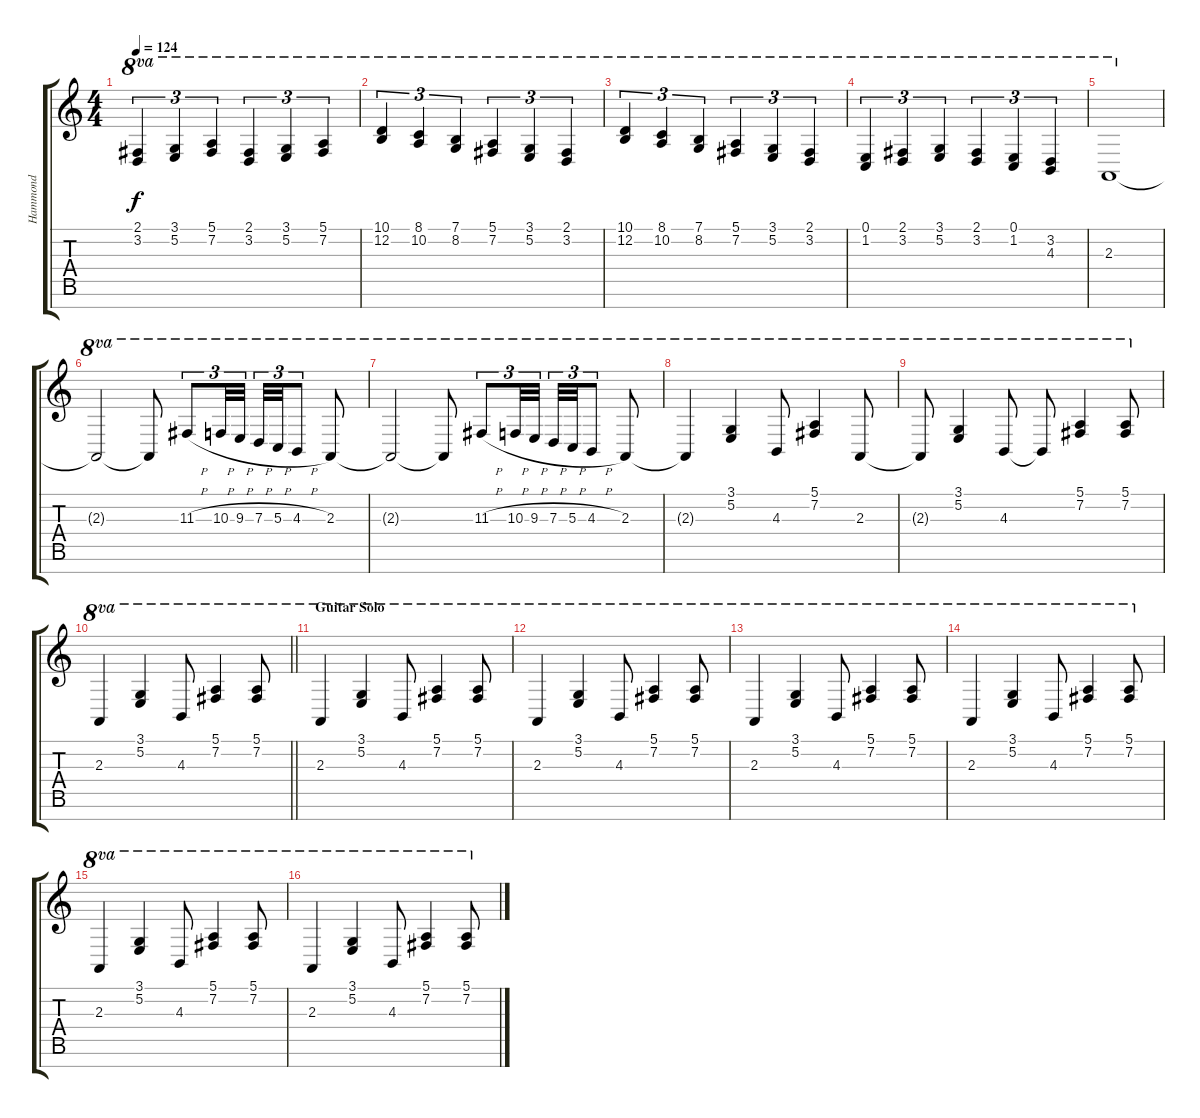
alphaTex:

\track ("Hammond" "Hammond") {instrument drawbarorgan}
\staff {score tabs}
\tuning (E4 B3 G3 D3 A2 E2 B1) {hide}
\ts (4 4)
\tempo 124
\clef g2
\ks c
(2.1 3.2).4{tu (3 2) ot 8va dy f} (3.1 5.2).4{tu (3 2) ot 8va} (5.1 7.2).4{tu (3 2) ot 8va} (2.1 3.2).4{tu (3 2) ot 8va} (3.1 5.2).4{tu (3 2) ot 8va} (5.1 7.2).4{tu (3 2) ot 8va} |
(10.1 12.2).4{tu (3 2) ot 8va} (8.1 10.2).4{tu (3 2) ot 8va} (7.1 8.2).4{tu (3 2) ot 8va} (5.1 7.2).4{tu (3 2) ot 8va} (3.1 5.2).4{tu (3 2) ot 8va} (2.1 3.2).4{tu (3 2) ot 8va} |
(10.1 12.2).4{tu (3 2) ot 8va} (8.1 10.2).4{tu (3 2) ot 8va} (7.1 8.2).4{tu (3 2) ot 8va} (5.1 7.2).4{tu (3 2) ot 8va} (3.1 5.2).4{tu (3 2) ot 8va} (2.1 3.2).4{tu (3 2) ot 8va} |
(0.1 1.2).4{tu (3 2) ot 8va} (2.1 3.2).4{tu (3 2) ot 8va} (3.1 5.2).4{tu (3 2) ot 8va} (2.1 3.2).4{tu (3 2) ot 8va} (0.1 1.2).4{tu (3 2) ot 8va} (3.2 4.3).4{tu (3 2) ot 8va} |
2.3.1{ot 8va} |
2.3{t}.2{ot 8va} 2.3{t}.8{ot 8va} 11.3{h}.8{tu (3 2) ot 8va} 10.3{h}.32{tu (3 2) ot 8va} 9.3{h}.32{tu (3 2) ot 8va} 7.3{h}.32{tu (3 2) ot 8va} 5.3{h}.32{tu (3 2) ot 8va} 4.3{h}.8{tu (3 2) ot 8va} 2.3.8{ot 8va} |
2.3{t}.2{ot 8va} 2.3{t}.8{ot 8va} 11.3{h}.8{tu (3 2) ot 8va} 10.3{h}.32{tu (3 2) ot 8va} 9.3{h}.32{tu (3 2) ot 8va} 7.3{h}.32{tu (3 2) ot 8va} 5.3{h}.32{tu (3 2) ot 8va} 4.3{h}.8{tu (3 2) ot 8va} 2.3.8{ot 8va} |
2.3{t}.4{ot 8va} (3.1 5.2).4{ot 8va} 4.3.8{ot 8va} (5.1 7.2).4{ot 8va} 2.3.8{ot 8va} |
2.3{t}.8{ot 8va} (3.1 5.2).4{ot 8va} 4.3.8{ot 8va} 4.3{t}.8{ot 8va} (5.1 7.2).4{ot 8va} (5.1 7.2).8{ot 8va} |
\barLineRight lightlight
2.3.4{ot 8va} (3.1 5.2).4{ot 8va} 4.3.8{ot 8va} (5.1 7.2).4{ot 8va} (5.1 7.2).8{ot 8va} |
\section ("" "Guitar Solo")
2.3.4{ot 8va} (3.1 5.2).4{ot 8va} 4.3.8{ot 8va} (5.1 7.2).4{ot 8va} (5.1 7.2).8{ot 8va} |
2.3.4{ot 8va} (3.1 5.2).4{ot 8va} 4.3.8{ot 8va} (5.1 7.2).4{ot 8va} (5.1 7.2).8{ot 8va} |
2.3.4{ot 8va} (3.1 5.2).4{ot 8va} 4.3.8{ot 8va} (5.1 7.2).4{ot 8va} (5.1 7.2).8{ot 8va} |
2.3.4{ot 8va} (3.1 5.2).4{ot 8va} 4.3.8{ot 8va} (5.1 7.2).4{ot 8va} (5.1 7.2).8{ot 8va} |
2.3.4{ot 8va} (3.1 5.2).4{ot 8va} 4.3.8{ot 8va} (5.1 7.2).4{ot 8va} (5.1 7.2).8{ot 8va} |
2.3.4{ot 8va} (3.1 5.2).4{ot 8va} 4.3.8{ot 8va} (5.1 7.2).4{ot 8va} (5.1 7.2).8{ot 8va}
